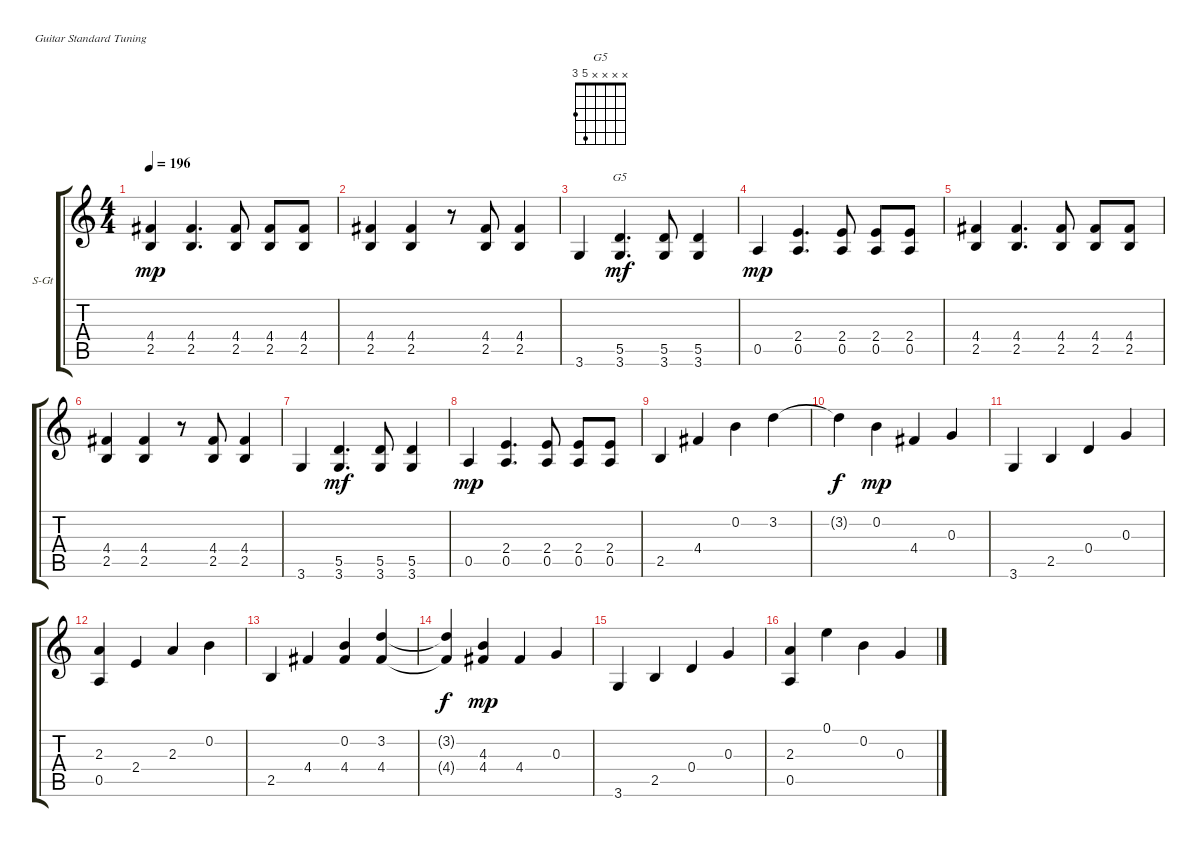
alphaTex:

\bracketExtendMode groupsimilarinstruments
\firstSystemTrackNameOrientation horizontal
\otherSystemsTrackNameOrientation horizontal
\track ("PM (Guitar)" "S-Gt") {instrument acousticguitarsteel}
\staff {score tabs}
\tuning (E4 B3 G3 D3 A2 E2)
\chord ("G5" x x x x 5 3)
\ts (4 4)
\tempo 196
\clef g2
\ks c
(4.4 2.5).4{dy mp} (4.4 2.5).4{d} (4.4 2.5).8 (4.4 2.5).8 (4.4 2.5).8 |
(4.4 2.5).4 (4.4 2.5).4 r.8 (4.4 2.5).8 (4.4 2.5).4 |
3.6.4 (3.6 5.5).4{d ch "G5" dy mf} (3.6 5.5).8 (3.6 5.5).4 |
0.5.4{dy mp} (2.4 0.5).4{d} (2.4 0.5).8 (2.4 0.5).8 (2.4 0.5).8 |
(4.4 2.5).4 (4.4 2.5).4{d} (4.4 2.5).8 (4.4 2.5).8 (4.4 2.5).8 |
(4.4 2.5).4 (4.4 2.5).4 r.8 (4.4 2.5).8 (4.4 2.5).4 |
3.6.4 (3.6 5.5).4{d dy mf} (3.6 5.5).8 (3.6 5.5).4 |
0.5.4{dy mp} (2.4 0.5).4{d} (2.4 0.5).8 (2.4 0.5).8 (2.4 0.5).8 |
2.5.4 4.4.4 0.2.4 3.2.4 |
3.2{t}.4{dy f} 0.2.4{dy mp} 4.4.4 0.3.4 |
3.6.4 2.5.4 0.4.4 0.3.4 |
(2.3 0.5).4 2.4.4 2.3.4 0.2.4 |
2.5.4 4.4.4 (0.2 4.4).4 (3.2 4.4).4 |
(3.2{t} 4.4{t}).4{dy f} (4.3 4.4).4{dy mp} 4.4.4 0.3.4 |
3.6.4 2.5.4 0.4.4 0.3.4 |
(2.3 0.5).4 0.1.4 0.2.4 0.3.4
